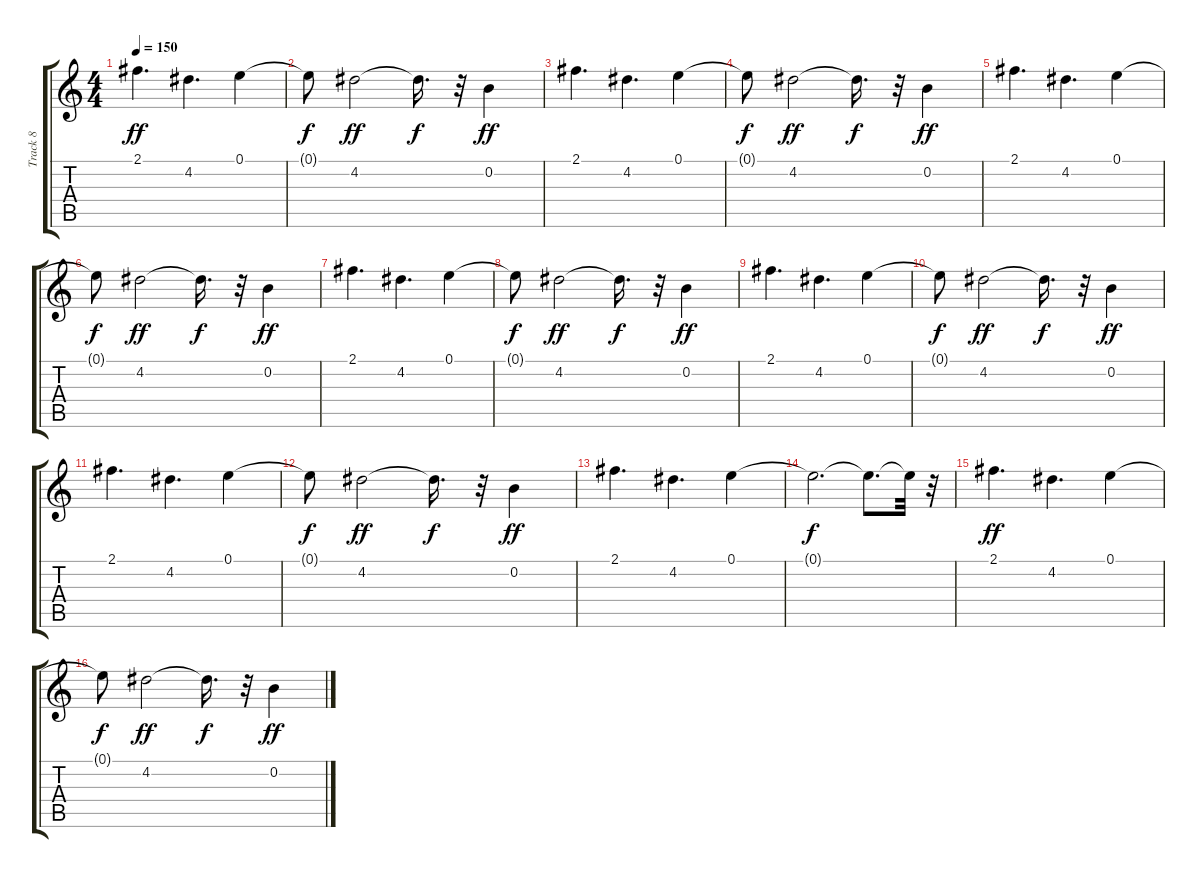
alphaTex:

\track ("Track 8" "Track 8") {instrument distortionguitar}
\staff {score tabs}
\tuning (E4 B3 G3 D3 A2 E2) {hide}
\ts (4 4)
\tempo 150
\clef g2
\ks c
2.1.4{d dy ff balance 8} 4.2.4{d balance 10} 0.1.4{balance 12} |
0.1{t}.8{dy f} 4.2.2{dy ff balance 14} 4.2{t}.16{d dy f} r.32 0.2.4{dy ff balance 10} |
2.1.4{d balance 8} 4.2.4{d balance 6} 0.1.4{balance 4} |
0.1{t}.8{dy f} 4.2.2{dy ff balance 2} 4.2{t}.16{d dy f} r.32 0.2.4{dy ff balance 6} |
2.1.4{d balance 8} 4.2.4{d balance 10} 0.1.4{balance 12} |
0.1{t}.8{dy f} 4.2.2{dy ff balance 14} 4.2{t}.16{d dy f} r.32 0.2.4{dy ff balance 10} |
2.1.4{d balance 8} 4.2.4{d balance 6} 0.1.4{balance 4} |
0.1{t}.8{dy f} 4.2.2{dy ff balance 2} 4.2{t}.16{d dy f} r.32 0.2.4{dy ff balance 6} |
2.1.4{d balance 8} 4.2.4{d balance 10} 0.1.4{balance 12} |
0.1{t}.8{dy f} 4.2.2{dy ff balance 14} 4.2{t}.16{d dy f} r.32 0.2.4{dy ff balance 10} |
2.1.4{d balance 8} 4.2.4{d balance 6} 0.1.4{balance 4} |
0.1{t}.8{dy f} 4.2.2{dy ff balance 2} 4.2{t}.16{d dy f} r.32 0.2.4{dy ff balance 6} |
2.1.4{d balance 8} 4.2.4{d balance 10} 0.1.4{balance 12} |
0.1{t}.2{d dy f} 0.1{t}.8{d} 0.1{t}.32 r.32 |
2.1.4{d dy ff balance 8} 4.2.4{d balance 6} 0.1.4{balance 4} |
0.1{t}.8{dy f} 4.2.2{dy ff balance 2} 4.2{t}.16{d dy f} r.32 0.2.4{dy ff balance 6}
